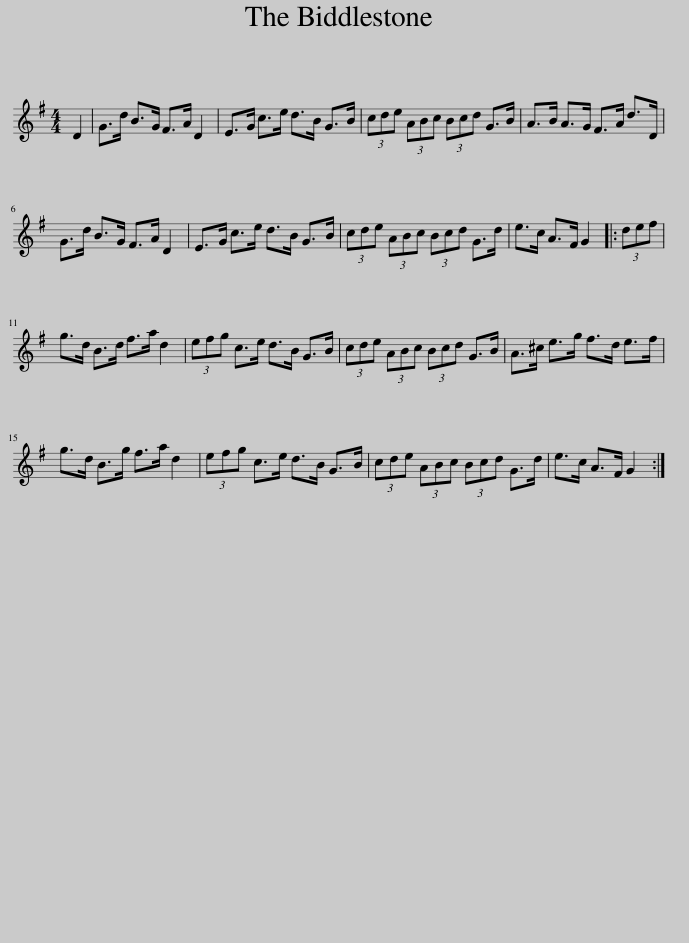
X:1
L:1/8
M:4/4
I:linebreak $
K:G
V:1 treble
V:1
 D2 | G>d B>G F>A D2 | E>G c>e d>B G>B | (3cde (3ABc (3Bcd G>B | A>B A>G F>A d>D |$ %5
 G>d B>G F>A D2 | E>G c>e d>B G>B | (3cde (3ABc (3Bcd G>d | e>c A>F G2 |: (3def |$ %10
 g>d B>d f>a d2 | (3efg c>e d>B G>B | (3cde (3ABc (3Bcd G>B | A>^c e>g f>d e>f |$ g>d B>g f>a d2 | %15
 (3efg c>e d>B G>B | (3cde (3ABc (3Bcd G>d | e>c A>F G2 :| %18
